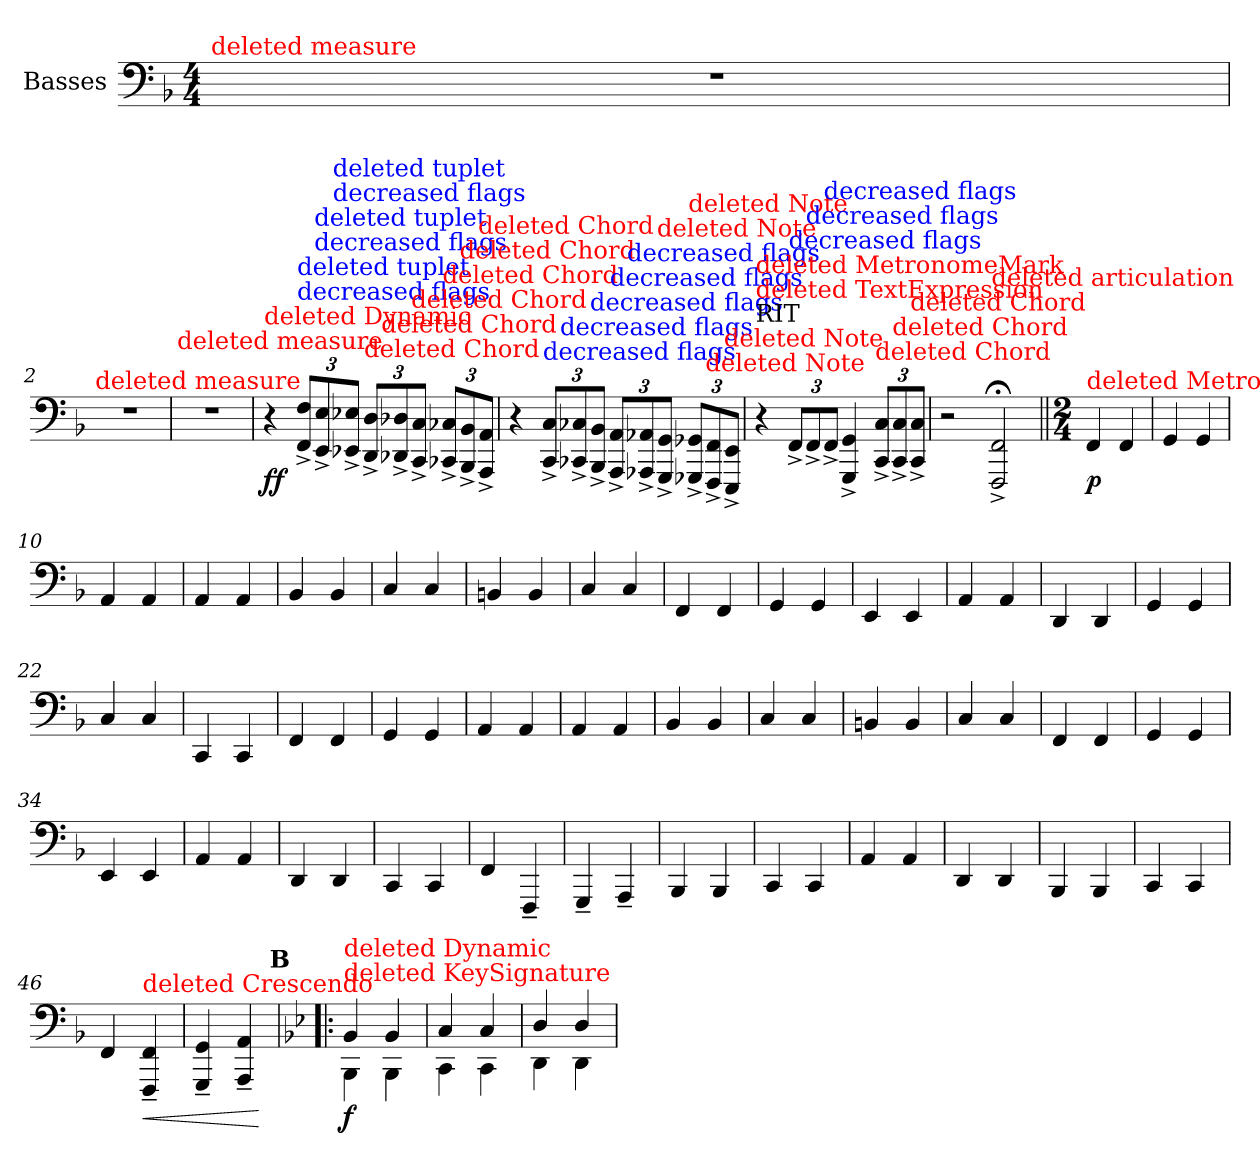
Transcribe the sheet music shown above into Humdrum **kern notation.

**kern	**dynam
*part1	*part1
*staff1	*staff1
*I"Basses	*
*I'Bass.	*
*clefF4	*
*k[b-]	*
*M4/4	*
*MM100	*
=1	=1
!LO:TX:color=#FF0000:t=deleted measure	!
1r	.
=2	=2
!LO:TX:color=#FF0000:t=deleted measure	!
1r	.
=3	=3
!LO:TX:color=#FF0000:t=deleted measure	!
1r	.
=4	=4
!LO:TX:color=#FF0000:t=deleted Dynamic	!
!	!LO:DY:b
4r	ff
*Xbrackettup	*
!LO:TX:color=#0000FF:t=decreased flags	!
!LO:TX:color=#0000FF:t=deleted tuplet	!
12FFi/^ 12Fi/^L	.
!LO:TX:color=#0000FF:t=decreased flags	!
!LO:TX:color=#0000FF:t=deleted tuplet	!
12EEi/^ 12Ei/^	.
!LO:TX:color=#0000FF:t=decreased flags	!
!LO:TX:color=#0000FF:t=deleted tuplet	!
12EE-Xi/^ 12E-Xi/^J	.
!LO:TX:color=#FF0000:t=deleted Chord	!
12DDj/^ 12Dj/^L	.
!LO:TX:color=#FF0000:t=deleted Chord	!
12DD-Xj/^ 12D-Xj/^	.
!LO:TX:color=#FF0000:t=deleted Chord	!
12CCj/^ 12Cj/^J	.
!LO:TX:color=#FF0000:t=deleted Chord	!
12CC-Xj/^ 12C-Xj/^L	.
!LO:TX:color=#FF0000:t=deleted Chord	!
12BBB-j/^ 12BB-j/^	.
!LO:TX:color=#FF0000:t=deleted Chord	!
12AAAj/^ 12AAj/^J	.
=5	=5
4r	.
!LO:TX:color=#0000FF:t=decreased flags	!
12CCj/^ 12Cj/^L	.
!LO:TX:color=#0000FF:t=decreased flags	!
12CC-Xj/^ 12C-Xj/^	.
!LO:TX:color=#0000FF:t=decreased flags	!
12BBB-j/^ 12BB-j/^J	.
!LO:TX:color=#0000FF:t=decreased flags	!
12AAAj/^ 12AAj/^L	.
!LO:TX:color=#0000FF:t=decreased flags	!
12AAA-Xj/^ 12AA-Xj/^	.
!LO:TX:color=#FF0000:t=deleted Note	!
12GGGj/^ 12GGj/^J	.
!LO:TX:color=#FF0000:t=deleted Note	!
12GGG-Xj/^ 12GG-Xj/^L	.
!LO:TX:color=#FF0000:t=deleted Note	!
12FFFj/^ 12FFj/^	.
!LO:TX:color=#FF0000:t=deleted Note	!
12EEEj/^ 12EEj/^J	.
=6	=6
*MM80	*
!LO:TX:t=RIT	!
!LO:TX:color=#FF0000:t=deleted TextExpression	!
!LO:TX:color=#FF0000:t=deleted MetronomeMark	!
4r	.
!LO:TX:color=#0000FF:t=decreased flags	!
12FF^j/L	.
!LO:TX:color=#0000FF:t=decreased flags	!
12FF^j/	.
!LO:TX:color=#0000FF:t=decreased flags	!
12FF^j/J	.
4GGG/^ 4GG/^	.
!LO:TX:color=#FF0000:t=deleted Chord	!
12CCj/^ 12Cj/^L	.
!LO:TX:color=#FF0000:t=deleted Chord	!
12CCj/^ 12Cj/^	.
!LO:TX:color=#FF0000:t=deleted Chord	!
12CCj/^ 12Cj/^J	.
=7	=7
2r	.
!LO:TX:color=#FF0000:t=deleted articulation	!
2FFFj/;<^Z 2FFj/;<^Z	.
=8||	=8||
!!LO:REH:place=s1:a:B:enc=none:fs=14:t=A
*M2/4	*
*MM88	*
!LO:TX:color=#FF0000:t=deleted MetronomeMark	!
!	!LO:DY:b
4FF/	p
4FF/	.
=9	=9
4GG/	.
4GG/	.
=10	=10
4AA/	.
4AA/	.
=11	=11
4AA/	.
4AA/	.
=12	=12
4BB-/	.
4BB-/	.
=13	=13
4C/	.
4C/	.
=14	=14
4BBn/	.
4BB/	.
=15	=15
4C/	.
4C/	.
=16	=16
4FF/	.
4FF/	.
=17	=17
4GG/	.
4GG/	.
=18	=18
4EE/	.
4EE/	.
=19	=19
4AA/	.
4AA/	.
=20	=20
4DD/	.
4DD/	.
=21	=21
4GG/	.
4GG/	.
=22	=22
4C/	.
4C/	.
=23	=23
4CC/	.
4CC/	.
=24	=24
4FF/	.
4FF/	.
=25	=25
4GG/	.
4GG/	.
=26	=26
4AA/	.
4AA/	.
=27	=27
4AA/	.
4AA/	.
=28	=28
4BB-/	.
4BB-/	.
=29	=29
4C/	.
4C/	.
=30	=30
4BBn/	.
4BB/	.
=31	=31
4C/	.
4C/	.
=32	=32
4FF/	.
4FF/	.
=33	=33
4GG/	.
4GG/	.
=34	=34
4EE/	.
4EE/	.
=35	=35
4AA/	.
4AA/	.
=36	=36
4DD/	.
4DD/	.
=37	=37
4CC/	.
4CC/	.
=38	=38
4FF/	.
4FFF~/	.
=39	=39
4GGG~/	.
4AAA~/	.
=40	=40
4BBB-/	.
4BBB-/	.
=41	=41
4CC/	.
4CC/	.
=42	=42
4AA/	.
4AA/	.
=43	=43
4DD/	.
4DD/	.
=44	=44
4BBB-/	.
4BBB-/	.
=45	=45
4CC/	.
4CC/	.
=46	=46
4FF/	.
!LO:TX:color=#FF0000:t=deleted Crescendo	!
!	!LO:HP:b
4FFF/~ 4FF/~	<
=47	=47
4GGG/~ 4GG/~	.
4AAA/~ 4AA/~	.
.	[
!!LO:REH:place=s1:a:B:enc=none:fs=14:t=B
=48!|:	=48!|:
*k[b-e-]	*
*^	*
!LO:TX:color=#FF0000:t=deleted KeySignature	!	!
!LO:TX:color=#FF0000:t=deleted Dynamic	!	!
!	!	!LO:DY:b
4BB-/	4BBB-\	f
4BB-/	4BBB-\	.
=49	=49	=49
4C/	4CC\	.
4C/	4CC\	.
=50	=50	=50
4D/	4DD\	.
4D/	4DD\	.
*v	*v	*
=	=
*-	*-
